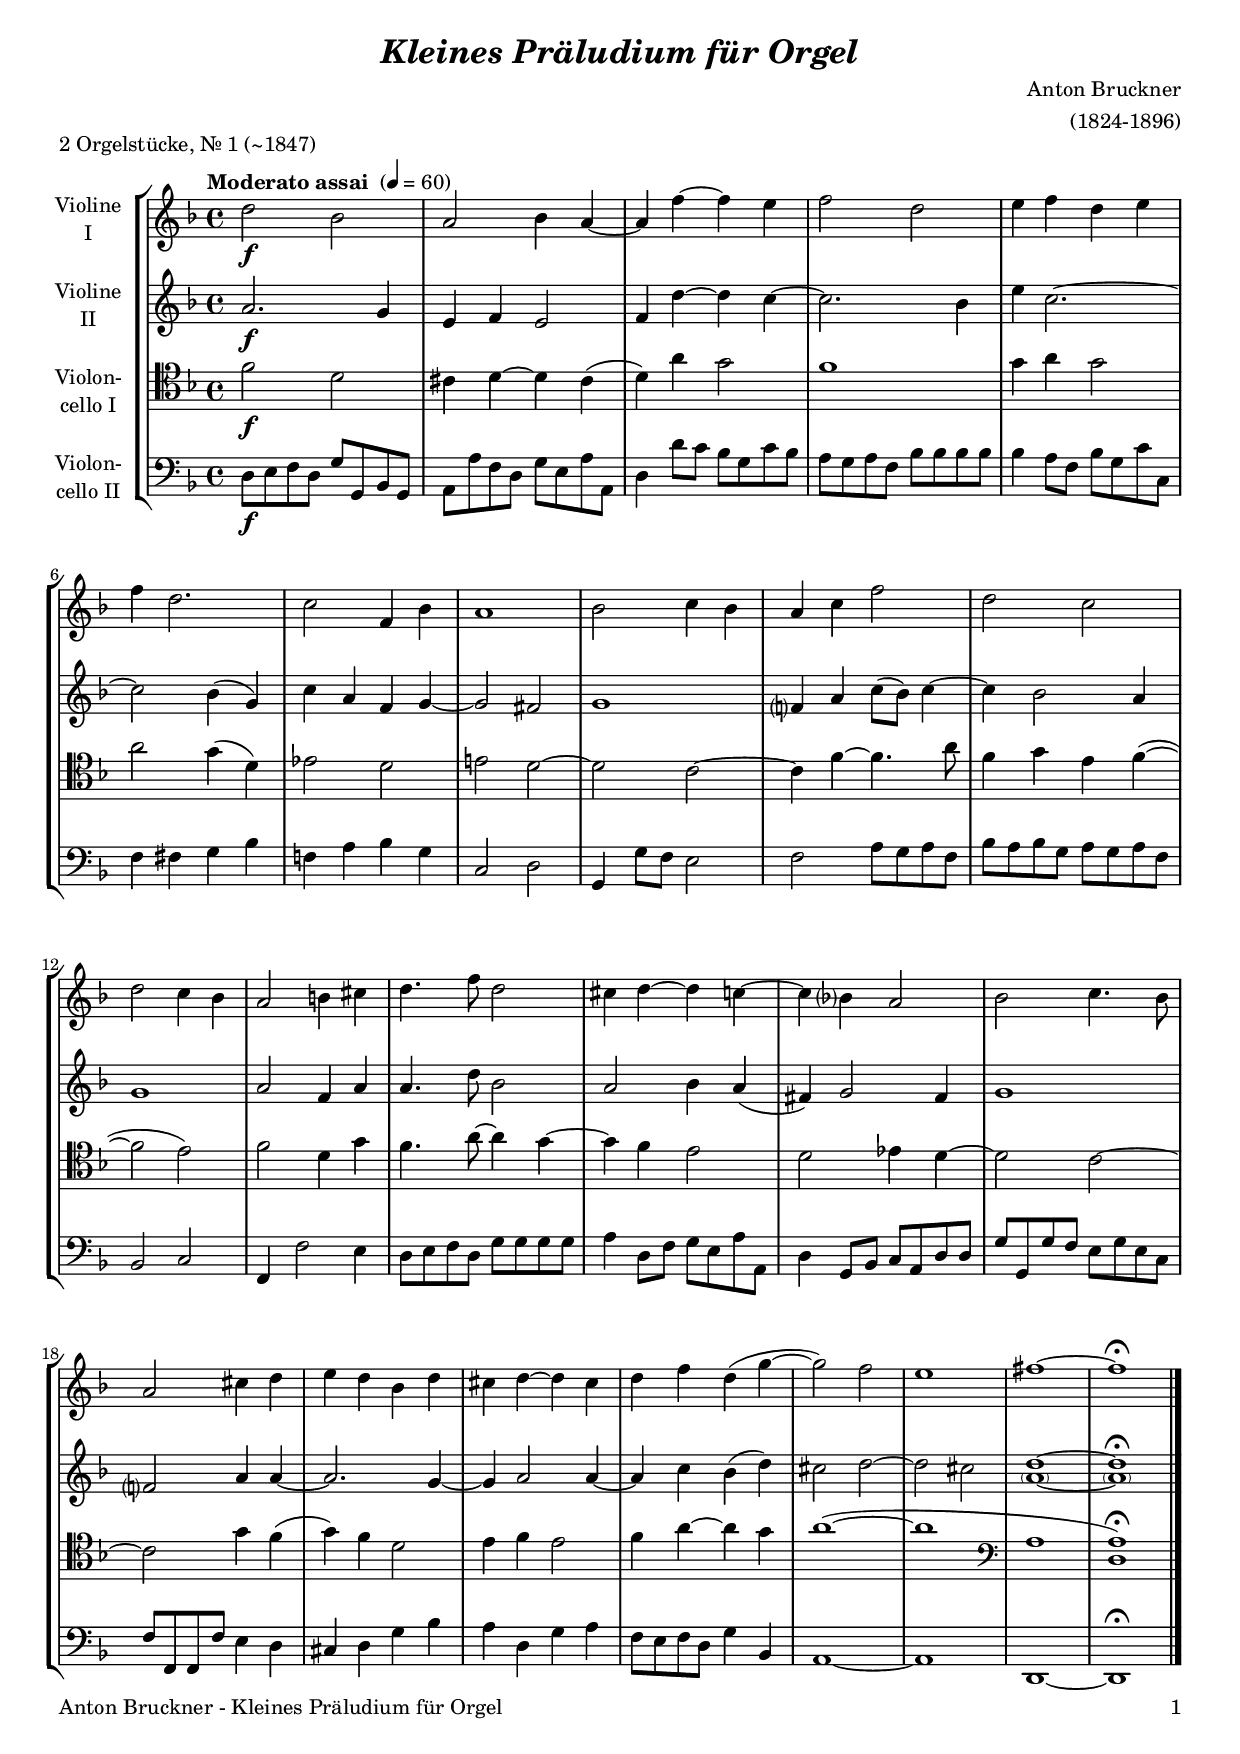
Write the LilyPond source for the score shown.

\version "2.24.1"
\include "deutsch.ly"

#(set-global-staff-size 18)

\header {
  title     = \markup \bold \italic "Kleines Präludium für Orgel"
  composer  = "Anton Bruckner"
  arranger  = "(1824-1896)"
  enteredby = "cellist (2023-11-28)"
  piece     = "2 Orgelstücke, Nr. 1 (~1847)"
}

voiceconsts = {
  \key d \minor
  \time 4/4
  \clef "treble"
%  \numericTimeSignature
  \compressEmptyMeasures
  % Set default beaming for all staves
%  \set Timing.beamExceptions = #'()
%  \set Timing.baseMoment     = #(ly:make-moment 1 4)
%  \set Timing.beatStructure  = #'(1 1 1)
  \tempo "Moderato assai " 4=60
}

mist = "string ensemble 1"
mivl = "violin"
miba = "cello"
mipz = "pizzicato strings"

dcaf = \mark \markup \box \italic "D.C. al Fine"
fine = \mark \markup \box \italic "Fine"

va = \relative c'' {
  \voiceconsts

  d2\f b
  a b4 a~
  a f'~ f e4
  f2 d

  e4 f d e
  f d2.
  c2 f,4 b
  a1
  b2 c4 b
  a c f2
  d c

  d c4 b
  a2 h4 cis
  d4. f8 d2
  cis4 d~ d c~
  c b? a2
  b c4. b8

  a2 cis4 d
  e d b d
  cis d~ d cis
  d f d( g~
  g2) f
  e1
  fis~
  fis\fermata \bar "|."
}

vb = \relative c'' {
  \voiceconsts

  a2.\f g4
  e f e2
  f4 d'~ d c~
  c2. b4

  e c2.~
  c2 b4( g)
  c a f g~
  g2 fis
  g1
  f?4 a c8( b) c4~
  c b2 a4

  g1
  a2 f4 a
  a4. d8 b2
  a b4 a(
  fis) g2 fis4
  g1

  f?2 a4 a~
  a2. g4~
  g a2 a4~
  a c b( d)
  cis2 d~
  d cis
  <\parenthesize a d>1~
  <\parenthesize a d>\fermata \bar "|."
}

vc = \relative c' {
  \voiceconsts
  \clef "tenor"
  
  f2\f d
  cis4 d~ d cis(
  d) a' g2
  f1

  g4 a g2
  a g4( d)
  es2 d
  e! d~
  d c~
  c4 f~ f4. a8
  f4 g e f(~

  f2 e)
  f d4 g
  f4. a8~ a4 g~
  g f e2
  d es4 d~
  d2 c~

  c g'4 f(
  g) f d2
  e4 f e2
  f4 a~ a g
  a1(~
  a \clef "bass"
  a,
  <d, a'>1)\fermata \bar "|."
}

vd = \relative c {
  \voiceconsts
  \clef "bass"

  d8\f e f d g g, b g
  a a' f d g e a a,
  d4 d'8 c b g c b
  a g a f b b b b

  b4 a8 f b g c c,
  f4 fis g b
  f! a b g
  c,2 d
  g,4 g'8 f e2
  f a8 g a f
  b a b g a g a f

  b,2 c
  f,4 f'2 e4
  d8 e f d g g g g
  a4 d,8 f g e a a,
  d4 g,8 b c a d d
  g g, g' f e g e c

  f f, f f' e4 d
  cis d g b
  a d, g a
  f8 e f d g4 b,
  a1~
  a
  d,~
  d\fermata \bar "|."
}


music = \new StaffGroup <<
      \new Staff {
	\set Staff.midiInstrument = \mivl
	\set Staff.instrumentName = \markup \center-column { "Violine" "I" }
	\transpose d d { \va }
      }

      \new Staff {
	\set Staff.midiInstrument = \mivl
	\set Staff.instrumentName = \markup \center-column { "Violine" "II" }
	\transpose d d { \vb }
      }

      \new Staff {
	\set Staff.midiInstrument = \miba
	\set Staff.instrumentName = \markup \center-column { "Violon-" "cello I" }
	\transpose d d { \vc }
      }

      \new Staff {
	\set Staff.midiInstrument = \miba
	\set Staff.instrumentName = \markup \center-column { "Violon-" "cello II" }
	\transpose d d { \vd }
      }
>>

\book {
  \paper {
    print-page-number = ##t
    print-first-page-number = ##t
    ragged-last-bottom = ##f
    oddHeaderMarkup = \markup \null
    evenHeaderMarkup = \markup \null
    oddFooterMarkup = \markup {
      \fill-line {
        \if \should-print-page-number
        "Anton Bruckner - Kleines Präludium für Orgel" \fromproperty #'page:page-number-string
      }
    }
    evenFooterMarkup = \oddFooterMarkup
  } \score {
    \music
    \layout {}
  }

  \score {
    \unfoldRepeats \music

    \midi {
      \context {
        \Score
      }
    }
  }
}